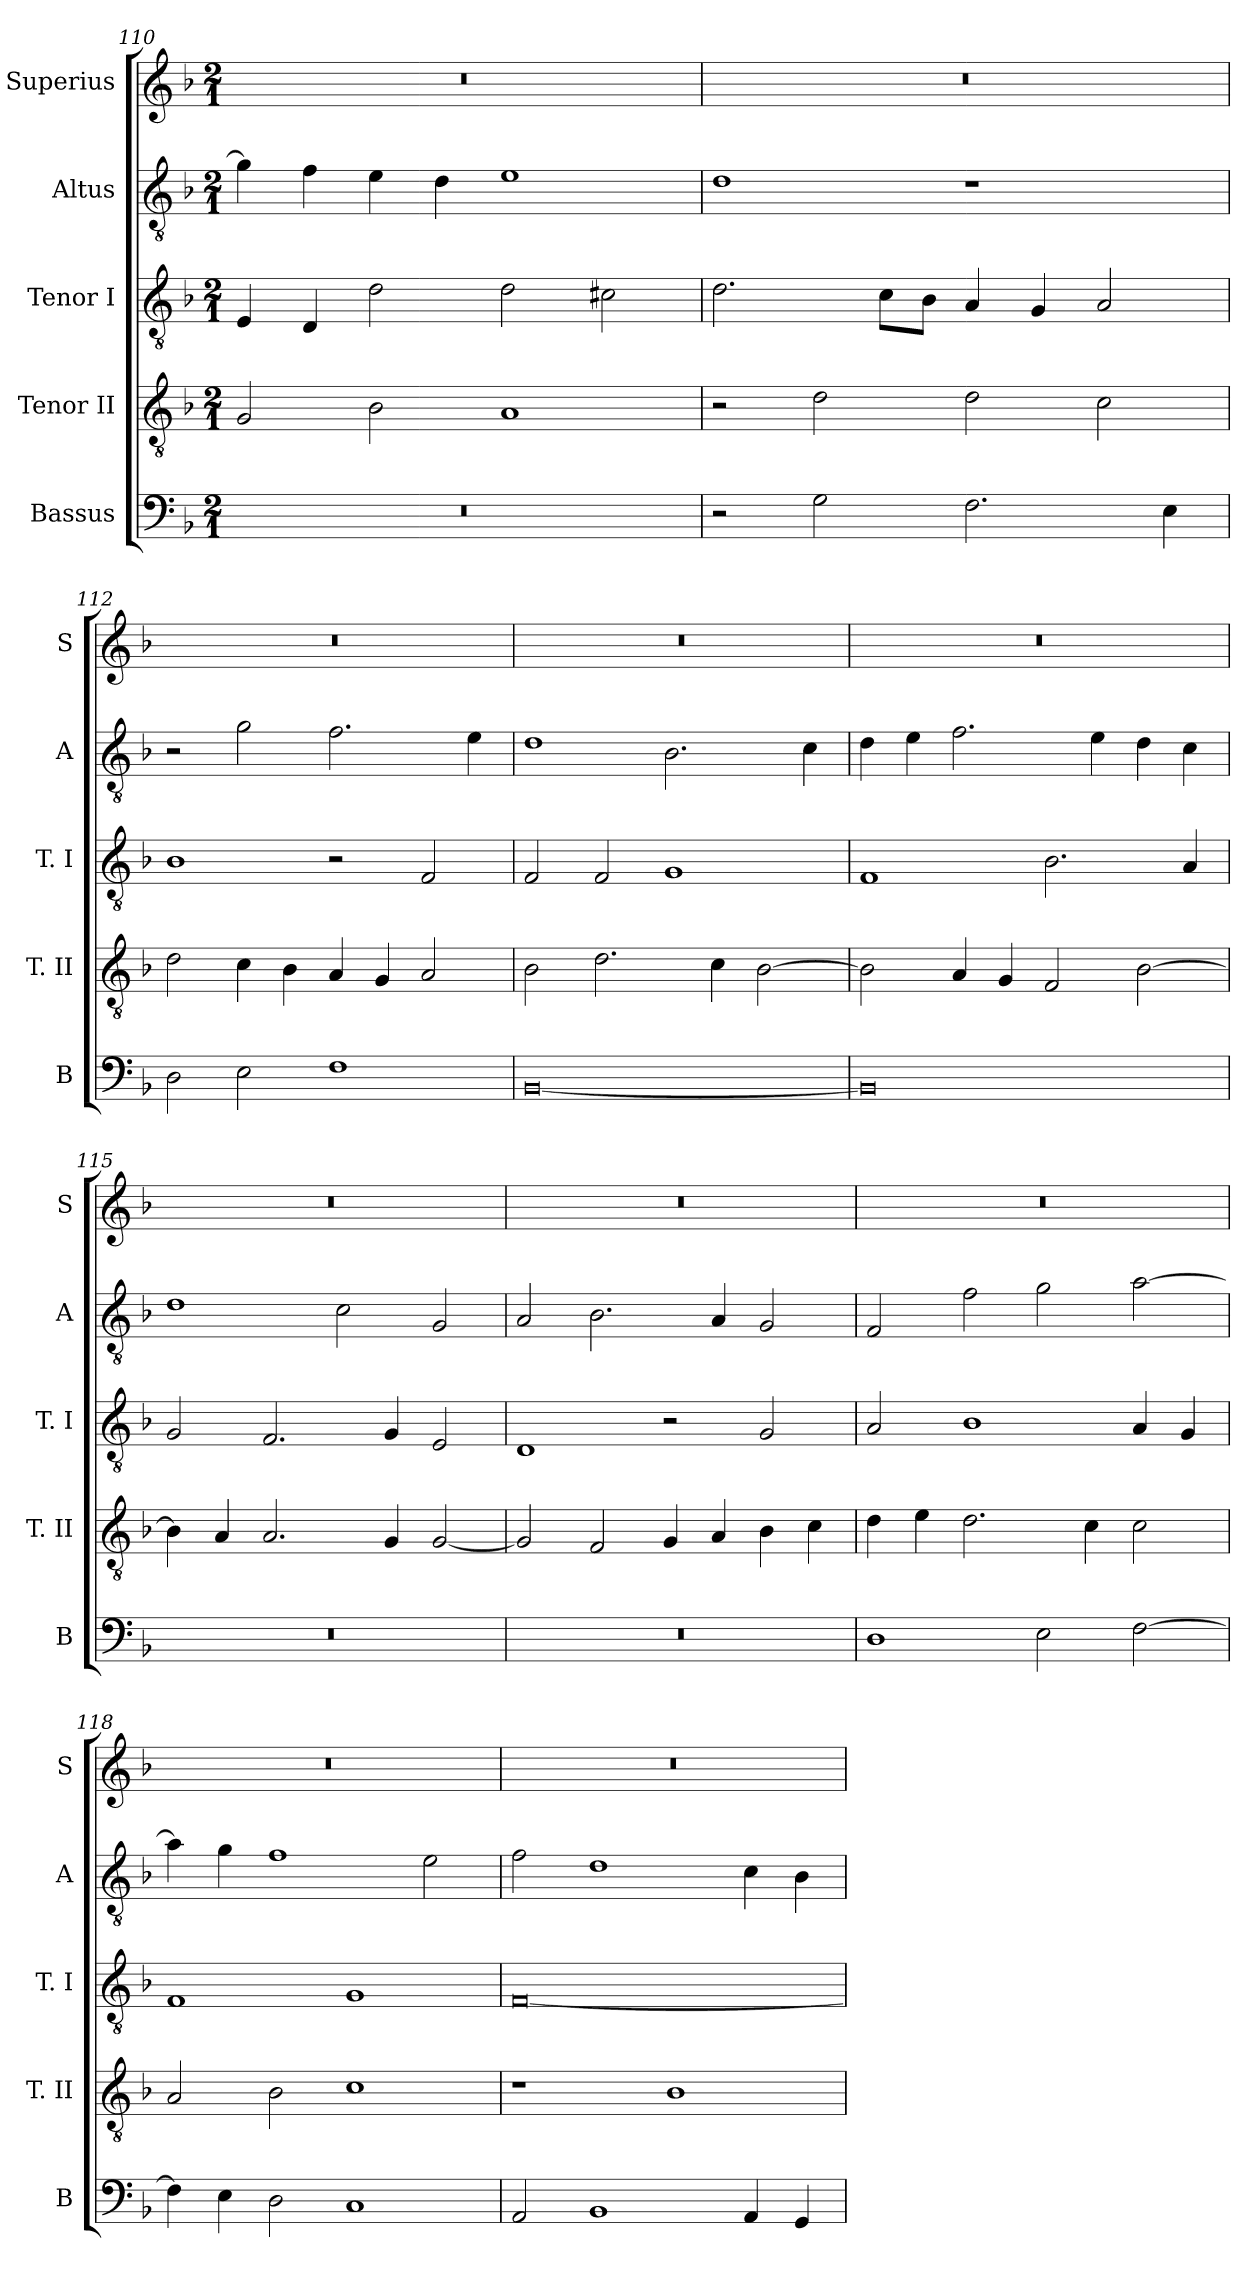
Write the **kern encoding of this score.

**kern	**kern	**kern	**kern	**kern
*part5	*part4	*part3	*part2	*part1
*staff5	*staff4	*staff3	*staff2	*staff1
*I"Bassus	*I"Tenor II	*I"Tenor I	*I"Altus	*I"Superius
*I'B	*I'T. II	*I'T. I	*I'A	*I'S
*clefF4	*clefGv2	*clefGv2	*clefGv2	*clefG2
*k[b-]	*k[b-]	*k[b-]	*k[b-]	*k[b-]
*F:	*F:	*F:	*F:	*F:
*M2/1	*M2/1	*M2/1	*M2/1	*M2/1
=110	=110	=110	=110	=110
0r	2G	4E	4g]	0r
.	.	4D	4f	.
.	2B-	2d	4e	.
.	.	.	4d	.
.	1A	2d	1e	.
.	.	2c#X	.	.
=111	=111	=111	=111	=111
2r	2r	2.d	1d	0r
2G	2d	.	.	.
.	.	8cL	.	.
.	.	8B-J	.	.
2.F	2d	4A	1r	.
.	.	4G	.	.
.	2c	2A	.	.
4E	.	.	.	.
=112	=112	=112	=112	=112
2D	2d	1B-	2r	0r
2E	4c	.	2g	.
.	4B-	.	.	.
1F	4A	2r	2.f	.
.	4G	.	.	.
.	2A	2F	.	.
.	.	.	4e	.
=113	=113	=113	=113	=113
[0BB-	2B-	2F	1d	0r
.	2.d	2F	.	.
.	.	1G	2.B-	.
.	4c	.	.	.
.	[2B-	.	.	.
.	.	.	4c	.
=114	=114	=114	=114	=114
0BB-]	2B-]	1F	4d	0r
.	.	.	4e	.
.	4A	.	2.f	.
.	4G	.	.	.
.	2F	2.B-	.	.
.	.	.	4e	.
.	[2B-	.	4d	.
.	.	4A	4c	.
=115	=115	=115	=115	=115
0r	4B-]	2G	1d	0r
.	4A	.	.	.
.	2.A	2.F	.	.
.	.	.	2c	.
.	4G	4G	.	.
.	[2G	2E	2G	.
=116	=116	=116	=116	=116
0r	2G]	1D	2A	0r
.	2F	.	2.B-	.
.	4G	2r	.	.
.	4A	.	4A	.
.	4B-	2G	2G	.
.	4c	.	.	.
=117	=117	=117	=117	=117
1D	4d	2A	2F	0r
.	4e	.	.	.
.	2.d	1B-	2f	.
2E	.	.	2g	.
.	4c	.	.	.
[2F	2c	4A	[2a	.
.	.	4G	.	.
=118	=118	=118	=118	=118
4F]	2A	1F	4a]	0r
4E	.	.	4g	.
2D	2B-	.	1f	.
1C	1c	1G	.	.
.	.	.	2e	.
=119	=119	=119	=119	=119
2AA	1r	[0F	2f	0r
1BB-	.	.	1d	.
.	1B-	.	.	.
4AA	.	.	4c	.
4GG	.	.	4B-	.
=	=	=	=	=
*-	*-	*-	*-	*-
